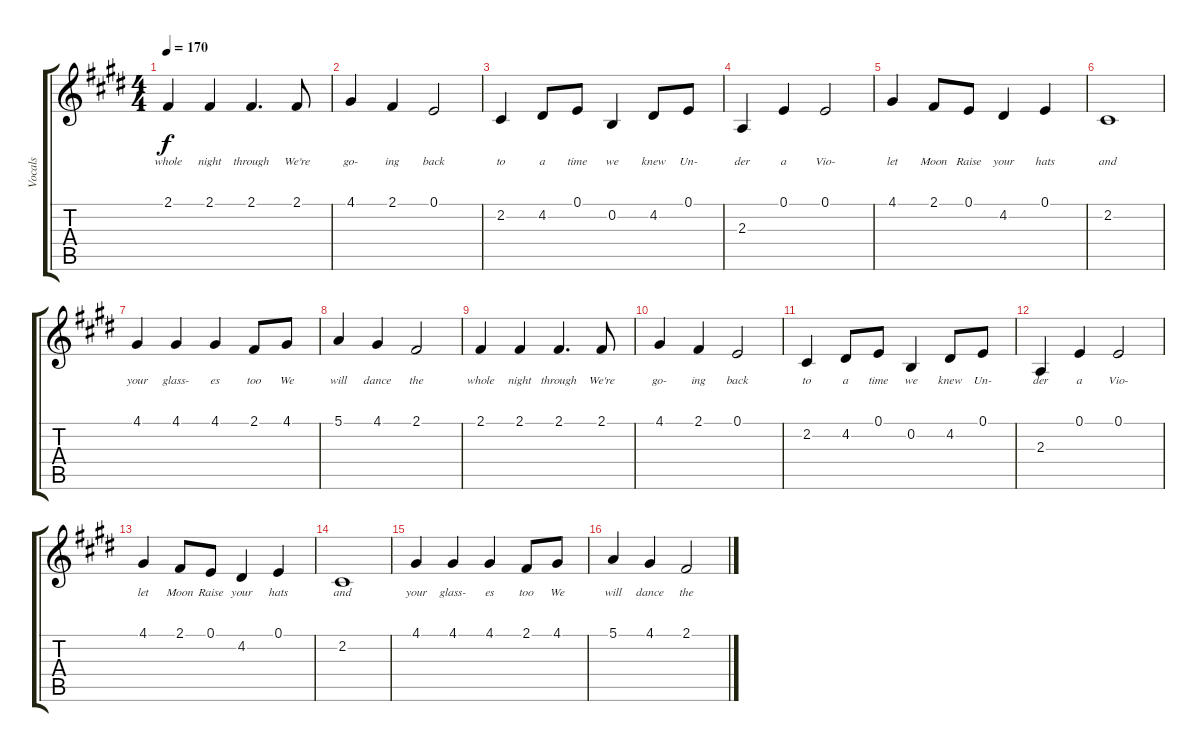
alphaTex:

\track ("Vocals" "Vocals") {instrument synthstrings2}
\staff {score tabs}
\tuning (E4 B3 G3 D3 A2 E2) {hide}
\ts (4 4)
\tempo 170
\clef g2
\ks c#minor
2.1.4{lyrics (0 "whole") lyrics (1 "") lyrics (2 "") lyrics (3 "") lyrics (4 "") dy f} 2.1.4{lyrics (0 "night") lyrics (1 "") lyrics (2 "") lyrics (3 "") lyrics (4 "")} 2.1.4{d lyrics (0 "through") lyrics (1 "") lyrics (2 "") lyrics (3 "") lyrics (4 "")} 2.1.8{lyrics (0 "We're") lyrics (1 "") lyrics (2 "") lyrics (3 "") lyrics (4 "")} |
4.1.4{lyrics (0 "go-") lyrics (1 "") lyrics (2 "") lyrics (3 "") lyrics (4 "")} 2.1.4{lyrics (0 "ing") lyrics (1 "") lyrics (2 "") lyrics (3 "") lyrics (4 "")} 0.1.2{lyrics (0 "back") lyrics (1 "") lyrics (2 "") lyrics (3 "") lyrics (4 "")} |
2.2.4{lyrics (0 "to") lyrics (1 "") lyrics (2 "") lyrics (3 "") lyrics (4 "")} 4.2.8{lyrics (0 "a") lyrics (1 "") lyrics (2 "") lyrics (3 "") lyrics (4 "")} 0.1.8{lyrics (0 "time") lyrics (1 "") lyrics (2 "") lyrics (3 "") lyrics (4 "")} 0.2.4{lyrics (0 "we") lyrics (1 "") lyrics (2 "") lyrics (3 "") lyrics (4 "")} 4.2.8{lyrics (0 "knew") lyrics (1 "") lyrics (2 "") lyrics (3 "") lyrics (4 "")} 0.1.8{lyrics (0 "Un-") lyrics (1 "") lyrics (2 "") lyrics (3 "") lyrics (4 "")} |
2.3.4{lyrics (0 "der") lyrics (1 "") lyrics (2 "") lyrics (3 "") lyrics (4 "")} 0.1.4{lyrics (0 "a") lyrics (1 "") lyrics (2 "") lyrics (3 "") lyrics (4 "")} 0.1.2{lyrics (0 "Vio-") lyrics (1 "") lyrics (2 "") lyrics (3 "") lyrics (4 "")} |
4.1.4{lyrics (0 "let") lyrics (1 "") lyrics (2 "") lyrics (3 "") lyrics (4 "")} 2.1.8{lyrics (0 "Moon") lyrics (1 "") lyrics (2 "") lyrics (3 "") lyrics (4 "")} 0.1.8{lyrics (0 "Raise") lyrics (1 "") lyrics (2 "") lyrics (3 "") lyrics (4 "")} 4.2.4{lyrics (0 "your") lyrics (1 "") lyrics (2 "") lyrics (3 "") lyrics (4 "")} 0.1.4{lyrics (0 "hats") lyrics (1 "") lyrics (2 "") lyrics (3 "") lyrics (4 "")} |
2.2.1{lyrics (0 "and") lyrics (1 "") lyrics (2 "") lyrics (3 "") lyrics (4 "")} |
4.1.4{lyrics (0 "your") lyrics (1 "") lyrics (2 "") lyrics (3 "") lyrics (4 "")} 4.1.4{lyrics (0 "glass-") lyrics (1 "") lyrics (2 "") lyrics (3 "") lyrics (4 "")} 4.1.4{lyrics (0 "es") lyrics (1 "") lyrics (2 "") lyrics (3 "") lyrics (4 "")} 2.1.8{lyrics (0 "too") lyrics (1 "") lyrics (2 "") lyrics (3 "") lyrics (4 "")} 4.1.8{lyrics (0 "We") lyrics (1 "") lyrics (2 "") lyrics (3 "") lyrics (4 "")} |
5.1.4{lyrics (0 "will") lyrics (1 "") lyrics (2 "") lyrics (3 "") lyrics (4 "")} 4.1.4{lyrics (0 "dance") lyrics (1 "") lyrics (2 "") lyrics (3 "") lyrics (4 "")} 2.1.2{lyrics (0 "the") lyrics (1 "") lyrics (2 "") lyrics (3 "") lyrics (4 "")} |
2.1.4{lyrics (0 "whole") lyrics (1 "") lyrics (2 "") lyrics (3 "") lyrics (4 "")} 2.1.4{lyrics (0 "night") lyrics (1 "") lyrics (2 "") lyrics (3 "") lyrics (4 "")} 2.1.4{d lyrics (0 "through") lyrics (1 "") lyrics (2 "") lyrics (3 "") lyrics (4 "")} 2.1.8{lyrics (0 "We're") lyrics (1 "") lyrics (2 "") lyrics (3 "") lyrics (4 "")} |
4.1.4{lyrics (0 "go-") lyrics (1 "") lyrics (2 "") lyrics (3 "") lyrics (4 "")} 2.1.4{lyrics (0 "ing") lyrics (1 "") lyrics (2 "") lyrics (3 "") lyrics (4 "")} 0.1.2{lyrics (0 "back") lyrics (1 "") lyrics (2 "") lyrics (3 "") lyrics (4 "")} |
2.2.4{lyrics (0 "to") lyrics (1 "") lyrics (2 "") lyrics (3 "") lyrics (4 "")} 4.2.8{lyrics (0 "a") lyrics (1 "") lyrics (2 "") lyrics (3 "") lyrics (4 "")} 0.1.8{lyrics (0 "time") lyrics (1 "") lyrics (2 "") lyrics (3 "") lyrics (4 "")} 0.2.4{lyrics (0 "we") lyrics (1 "") lyrics (2 "") lyrics (3 "") lyrics (4 "")} 4.2.8{lyrics (0 "knew") lyrics (1 "") lyrics (2 "") lyrics (3 "") lyrics (4 "")} 0.1.8{lyrics (0 "Un-") lyrics (1 "") lyrics (2 "") lyrics (3 "") lyrics (4 "")} |
2.3.4{lyrics (0 "der") lyrics (1 "") lyrics (2 "") lyrics (3 "") lyrics (4 "")} 0.1.4{lyrics (0 "a") lyrics (1 "") lyrics (2 "") lyrics (3 "") lyrics (4 "")} 0.1.2{lyrics (0 "Vio-") lyrics (1 "") lyrics (2 "") lyrics (3 "") lyrics (4 "")} |
4.1.4{lyrics (0 "let") lyrics (1 "") lyrics (2 "") lyrics (3 "") lyrics (4 "")} 2.1.8{lyrics (0 "Moon") lyrics (1 "") lyrics (2 "") lyrics (3 "") lyrics (4 "")} 0.1.8{lyrics (0 "Raise") lyrics (1 "") lyrics (2 "") lyrics (3 "") lyrics (4 "")} 4.2.4{lyrics (0 "your") lyrics (1 "") lyrics (2 "") lyrics (3 "") lyrics (4 "")} 0.1.4{lyrics (0 "hats") lyrics (1 "") lyrics (2 "") lyrics (3 "") lyrics (4 "")} |
2.2.1{lyrics (0 "and") lyrics (1 "") lyrics (2 "") lyrics (3 "") lyrics (4 "")} |
4.1.4{lyrics (0 "your") lyrics (1 "") lyrics (2 "") lyrics (3 "") lyrics (4 "")} 4.1.4{lyrics (0 "glass-") lyrics (1 "") lyrics (2 "") lyrics (3 "") lyrics (4 "")} 4.1.4{lyrics (0 "es") lyrics (1 "") lyrics (2 "") lyrics (3 "") lyrics (4 "")} 2.1.8{lyrics (0 "too") lyrics (1 "") lyrics (2 "") lyrics (3 "") lyrics (4 "")} 4.1.8{lyrics (0 "We") lyrics (1 "") lyrics (2 "") lyrics (3 "") lyrics (4 "")} |
5.1.4{lyrics (0 "will") lyrics (1 "") lyrics (2 "") lyrics (3 "") lyrics (4 "")} 4.1.4{lyrics (0 "dance") lyrics (1 "") lyrics (2 "") lyrics (3 "") lyrics (4 "")} 2.1.2{lyrics (0 "the") lyrics (1 "") lyrics (2 "") lyrics (3 "") lyrics (4 "")}
